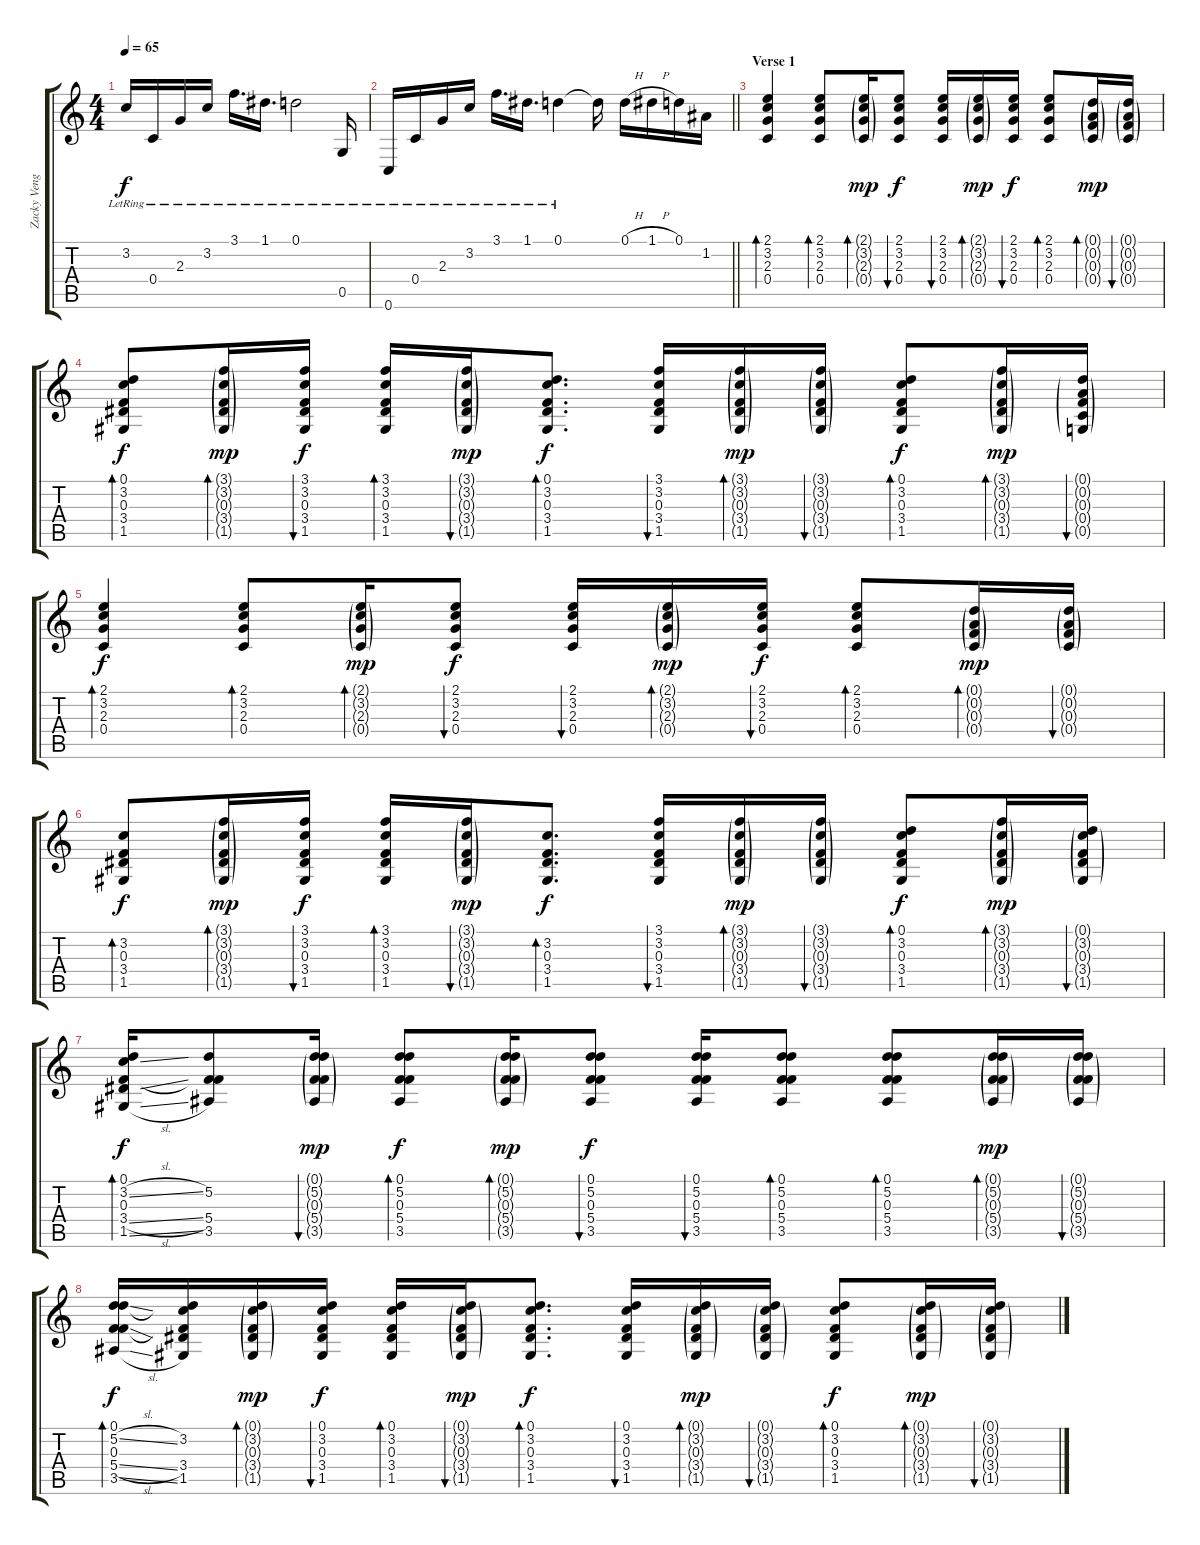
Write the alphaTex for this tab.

\track ("Zacky Vengeance [Acoustic Guitar]" "Zacky Veng") {instrument acousticguitarsteel}
\staff {score tabs}
\tuning (D4 A3 F3 C3 G2 C2) {hide}
\ts (4 4)
\tempo 65
\clef g2
\ks c
3.2{lr}.16{dy f} 0.4{lr}.16 2.3{lr}.16 3.2{lr}.16 3.1{lr}.16{d} 1.1{lr}.16{d} 0.1{lr}.2 0.5{lr}.16 |
\barLineRight lightlight
0.6{lr}.16 0.4{lr}.16 2.3{lr}.16 3.2{lr}.16 3.1{lr}.16{d} 1.1{lr}.16{d} 0.1{lr}.4 0.1{t}.16 0.1{h}.16 1.1{h}.16 0.1.16 1.2.16 |
\section ("" "Verse 1")
(2.1 3.2 2.3 0.4).4{bd 60 volume 10 balance 8} (2.1 3.2 2.3 0.4).8{bd 30} (2.1{g} 3.2{g} 2.3{g} 0.4{g}).16{bd 30 dy mp} (2.1 3.2 2.3 0.4).8{bu 30 dy f} (2.1 3.2 2.3 0.4).16{bu 30} (2.1{g} 3.2{g} 2.3{g} 0.4{g}).16{bd 30 dy mp} (2.1 3.2 2.3 0.4).16{bu 30 dy f} (2.1 3.2 2.3 0.4).8{bd 30} (0.1{g} 0.2{g} 0.3{g} 0.4{g}).16{bd 30 dy mp} (0.1{g} 0.2{g} 0.3{g} 0.4{g}).16{bu 30} |
(0.1 3.2 0.3 3.4 1.5).8{bd 30 dy f} (3.1{g} 3.2{g} 0.3{g} 3.4{g} 1.5{g}).16{bd 30 dy mp} (3.1 3.2 0.3 3.4 1.5).16{bu 30 dy f} (3.1 3.2 0.3 3.4 1.5).16{bd 30} (3.1{g} 3.2{g} 0.3{g} 3.4{g} 1.5{g}).16{bu 30 dy mp} (0.1 3.2 0.3 3.4 1.5).8{d bd 30 dy f} (3.1 3.2 0.3 3.4 1.5).16{bu 30} (3.1{g} 3.2{g} 0.3{g} 3.4{g} 1.5{g}).16{bd 30 dy mp} (3.1{g} 3.2{g} 0.3{g} 3.4{g} 1.5{g}).16{bu 30} (0.1 3.2 0.3 3.4 1.5).8{bd 30 dy f} (3.1{g} 3.2{g} 0.3{g} 3.4{g} 1.5{g}).16{bd 30 dy mp} (0.1{g} 0.2{g} 0.3{g} 0.4{g} 0.5{g}).16{bu 30} |
(2.1 3.2 2.3 0.4).4{bd 60 dy f} (2.1 3.2 2.3 0.4).8{bd 30} (2.1{g} 3.2{g} 2.3{g} 0.4{g}).16{bd 30 dy mp} (2.1 3.2 2.3 0.4).8{bu 30 dy f} (2.1 3.2 2.3 0.4).16{bu 30} (2.1{g} 3.2{g} 2.3{g} 0.4{g}).16{bd 30 dy mp} (2.1 3.2 2.3 0.4).16{bu 30 dy f} (2.1 3.2 2.3 0.4).8{bd 30} (0.1{g} 0.2{g} 0.3{g} 0.4{g}).16{bd 30 dy mp} (0.1{g} 0.2{g} 0.3{g} 0.4{g}).16{bu 30} |
(3.2 0.3 3.4 1.5).8{bd 30 dy f} (3.1{g} 3.2{g} 0.3{g} 3.4{g} 1.5{g}).16{bd 30 dy mp} (3.1 3.2 0.3 3.4 1.5).16{bu 30 dy f} (3.1 3.2 0.3 3.4 1.5).16{bd 30} (3.1{g} 3.2{g} 0.3{g} 3.4{g} 1.5{g}).16{bu 30 dy mp} (3.2 0.3 3.4 1.5).8{d bd 30 dy f} (3.1 3.2 0.3 3.4 1.5).16{bu 30} (3.1{g} 3.2{g} 0.3{g} 3.4{g} 1.5{g}).16{bd 30 dy mp} (3.1{g} 3.2{g} 0.3{g} 3.4{g} 1.5{g}).16{bu 30} (0.1 3.2 0.3 3.4 1.5).8{bd 30 dy f} (3.1{g} 3.2{g} 0.3{g} 3.4{g} 1.5{g}).16{bd 30 dy mp} (0.1{g} 3.2{g} 0.3{g} 3.4{g} 1.5{g}).16{bu 30} |
(0.1 3.2{sl} 0.3 3.4{sl} 1.5{sl}).16{bd 30 dy f} (5.2 0.3{t} 5.4 3.5).8 (0.1{g} 5.2{g} 0.3{g} 5.4{g} 3.5{g}).16{bu 30 dy mp} (0.1 5.2 0.3 5.4 3.5).8{bd 30 dy f} (0.1{g} 5.2{g} 0.3{g} 5.4{g} 3.5{g}).16{bd 30 dy mp} (0.1 5.2 0.3 5.4 3.5).8{bu 30 dy f} (0.1 5.2 0.3 5.4 3.5).16{bu 30} (0.1 5.2 0.3 5.4 3.5).8{bd 30} (0.1 5.2 0.3 5.4 3.5).8{bd 30} (0.1{g} 5.2{g} 0.3{g} 5.4{g} 3.5{g}).16{bd 30 dy mp} (0.1{g} 5.2{g} 0.3{g} 5.4{g} 3.5{g}).16{bu 30} |
(0.1 5.2{sl} 0.3 5.4{sl} 3.5{sl}).16{bd 30 dy f} (0.1{t} 3.2 0.3{t} 3.4 1.5).16 (0.1{g} 3.2{g} 0.3{g} 3.4{g} 1.5{g}).16{bd 30 dy mp} (0.1 3.2 0.3 3.4 1.5).16{bu 30 dy f} (0.1 3.2 0.3 3.4 1.5).16{bd 30} (0.1{g} 3.2{g} 0.3{g} 3.4{g} 1.5{g}).16{bu 30 dy mp} (0.1 3.2 0.3 3.4 1.5).8{d bd 30 dy f} (0.1 3.2 0.3 3.4 1.5).16{bu 30} (0.1{g} 3.2{g} 0.3{g} 3.4{g} 1.5{g}).16{bd 30 dy mp} (0.1{g} 3.2{g} 0.3{g} 3.4{g} 1.5{g}).16{bu 30} (0.1 3.2 0.3 3.4 1.5).8{bd 30 dy f} (0.1{g} 3.2{g} 0.3{g} 3.4{g} 1.5{g}).16{bd 30 dy mp} (0.1{g} 3.2{g} 0.3{g} 3.4{g} 1.5{g}).16{bu 30}
